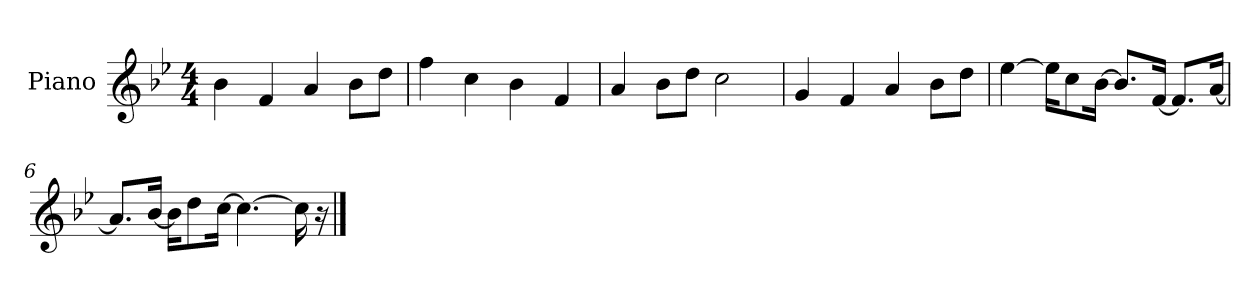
**kern
*part1
*staff1
*I"Piano
*I'P-no
*clefG2
*k[b-e-]
*M4/4
*MM90
=1
4b-\
4f/
4a/
8b-\L
8dd\J
=2
4ff\
4cc\
4b-\
4f/
=3
4a/
8b-\L
8dd\J
2cc\
=4
4g/
4f/
4a/
8b-\L
8dd\J
=5
[4ee-\
16ee-\KL]
8cc\
[16b-\Jk
8.b-/L]
[16f/Jk
8.f/L]
[16a/Jk
=6
8.a/L]
[16b-/Jk
16b-\KL]
8dd\
[16cc\Jk
4.cc\_
16cc\]
16r
==
*-
